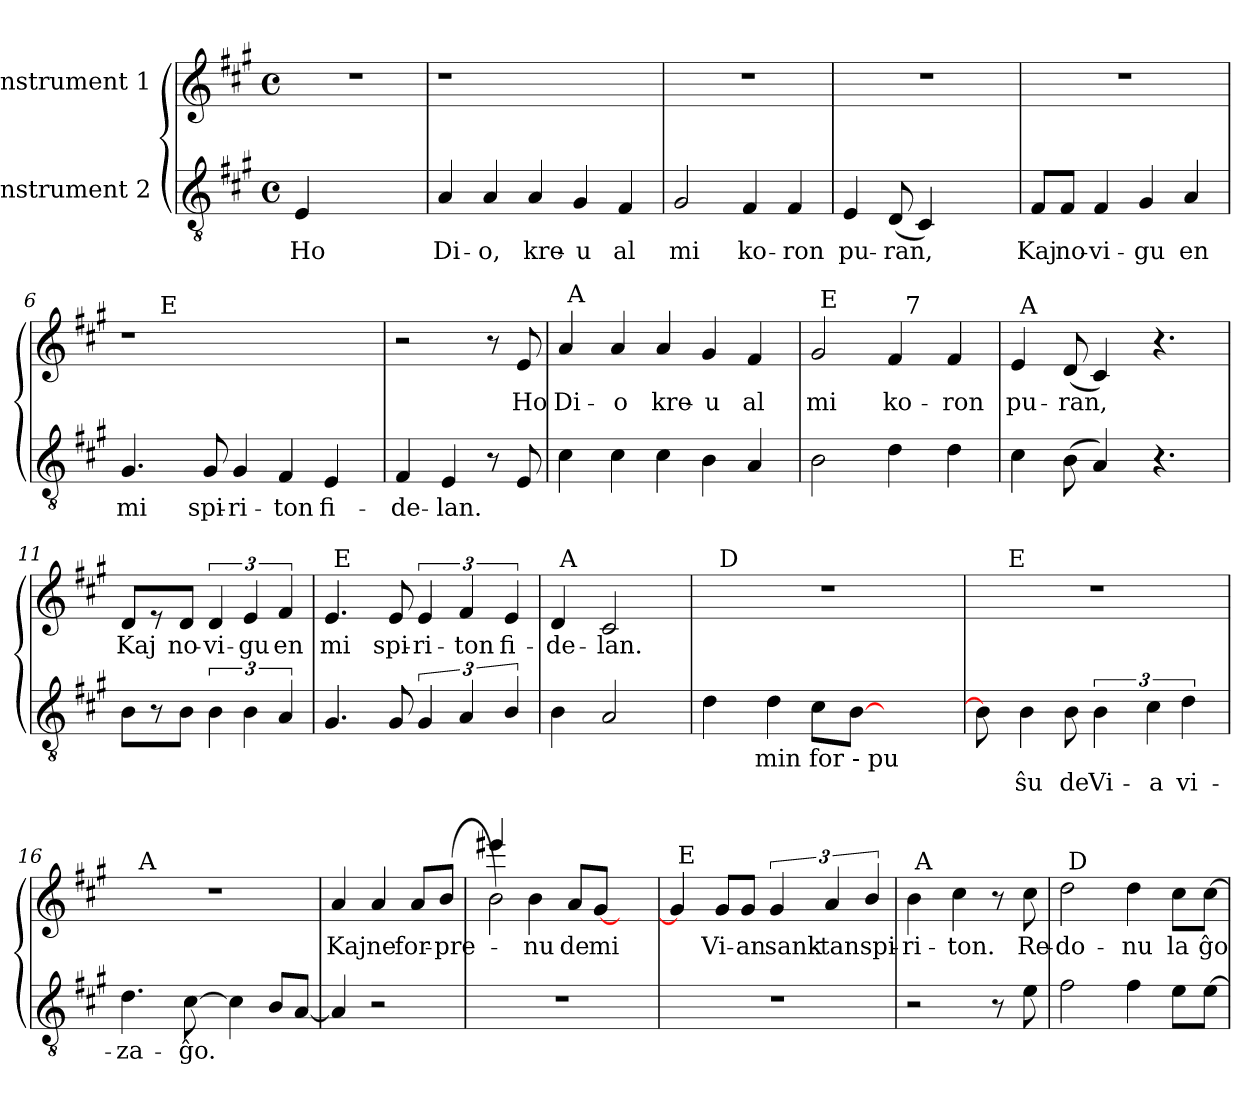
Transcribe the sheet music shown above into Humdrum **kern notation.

**kern	**text	**kern	**text
*part2	*part2	*part1	*part1
*staff2	*staff2	*staff1	*staff1
*I"Instrument 2	*	*I"Instrument 1	*
!!LO:PB:g=z
*stria5	*	*stria5	*
*clefGv2	*	*clefG2	*
*k[f#c#g#]	*	*k[f#c#g#]	*
*A:	*	*A:	*
*M4/4	*	*M4/4	*
*met(c)	*	*met(c)	*
=1	=1	=1	=1
!	!LO:LY:b:cj	!	!
4E/	Ho	1r	.
2.ryy	.	.	.
=2	=2	=2	=2
!	!LO:LY:b:cj	!LO:N:vis=1	!
4A/	Di-	1r	.
!	!LO:LY:b:cj	!	!
4A/	-o,	.	.
!	!LO:LY:b:cj	!	!
4A/	kre-	.	.
!	!LO:LY:b:cj	!	!
4G#>/	-u	.	.
!	!LO:LY:b:cj	!	!
4F#/	al	4ryy	.
=3	=3	=3	=3
!	!LO:LY:b:cj	!	!
2G#/	mi	1r	.
!	!LO:LY:b:cj	!	!
4F#/	ko-	.	.
!	!LO:LY:b:cj	!	!
4F#/	-ron	.	.
=4	=4	=4	=4
!	!LO:LY:b:cj	!LO:N:vis=1	!
4E/	pu-	1r	.
!	!LO:LY:b:cj	!	!
(<8D/	-ran,	.	.
4C#/)	.	.	.
4.ryy	.	.	.
=5	=5	=5	=5
!	!LO:LY:b:cj	!	!
8F#/L	Kaj	1r	.
!	!LO:LY:b:cj	!	!
8F#/J	no-	.	.
!	!LO:LY:b:cj	!	!
4F#/	-vi-	.	.
!	!LO:LY:b:cj	!	!
4G#>/	-gu	.	.
!	!LO:LY:b:cj	!	!
4A/	en	.	.
!!LO:LB:g=z
=6	=6	=6	=6
!	!LO:LY:b:cj	!LO:N:vis=1	!
*	*	*^	*
4.G#/	mi	1r	8ryy	.
.	.	.	64ryy	.
!	!	!	!LO:TX:a:t=E	!
.	.	.	1ryy	.
!	!LO:LY:b:cj	!	!	!
8G#/	spi-	.	.	.
!	!LO:LY:b:cj	!	!	!
4G#/	-ri-	.	.	.
!	!LO:LY:b:cj	!	!	!
4F#>/	-ton	.	.	.
!	!LO:LY:b:cj	!	!	!
4E/	fi-	4ryy	.	.
.	.	.	16..ryy	.
=7	=7	=7	=7	=7
!	!	!LO:TX:a:t=A	!	!
!	!LO:LY:b:cj	!	!	!
*	*	*v	*v	*
4F#/	-de-	2r	.
!	!LO:LY:b:cj	!	!
4E/	-lan.	.	.
8r	.	8r	.
!	!	!	!LO:LY:b:cj
8E/	.	8e/	Ho
=8	=8	=8	=8
!	!	!	!LO:LY:b:cj
*	*	*^	*
4c#\	.	4a/	64ryy	Di-
!	!	!	!LO:TX:a:t=A	!
.	.	.	1ryy	.
!	!	!	!	!LO:LY:b:cj
4c#\	.	4a/	.	-o
!	!	!	!	!LO:LY:b:cj
4c#\	.	4a/	.	kre-
!	!	!	!	!LO:LY:b:cj
4B>\	.	4g#>/	.	-u
!	!	!	!	!LO:LY:b:cj
4A/	.	4f#/	.	al
.	.	.	8...ryy	.
=9	=9	=9	=9	=9
!	!	!	!	!LO:LY:b:cj
*	*	*	*^	*
2B\	.	2g#/	64ryy	2ryy	mi
!	!	!	!LO:TX:a:t=E	!	!
.	.	.	2ryy	.	.
!	!	!	!	!	!LO:LY:b:cj
4d\	.	4f#/	.	32ryy	ko-
.	.	.	4ryy	.	.
!	!	!	!	!LO:TX:a:t=7	!
.	.	.	.	4...ryy	.
!	!	!	!	!	!LO:LY:b:cj
4d\	.	4f#/	.	.	-ron
.	.	.	8...ryy	.	.
=10	=10	=10	=10	=10	=10
!	!	!	!	!	!LO:LY:b:cj
*	*	*	*v	*v	*
4c#\	.	4e/	64ryy	pu-
!	!	!	!LO:TX:a:t=A	!
.	.	.	2ryy	.
!	!	!	!	!LO:LY:b:cj
(>8B\	.	(<8d/	.	-ran,
4A/)	.	4c#/)	.	.
.	.	.	4ryy	.
4.r	.	4.r	.	.
.	.	.	8...ryy	.
!!LO:LB:g=z
=11	=11	=11	=11	=11
!	!	!LO:TX:a:t=D6	!	!
!	!	!	!	!LO:LY:b:cj
*	*	*v	*v	*
8B\L	.	8d/L	Kaj
8r	.	8r	.
!	!	!	!LO:LY:b:cj
8B\J	.	8d/J	no-
!	!	!	!LO:LY:b:cj
6B\	.	6d/	-vi-
!	!	!	!LO:LY:b:cj
6B\	.	6e/	-gu
!	!	!	!LO:LY:b:cj
6A/	.	6f#/	en
=12	=12	=12	=12
!	!	!	!LO:LY:b:cj
*	*	*^	*
4.G#/	.	4.e/	64ryy	mi
!	!	!	!LO:TX:a:t=E	!
.	.	.	2ryy	.
!	!	!	!	!LO:LY:b:cj
8G#/	.	8e/	.	spi-
!	!	!	!	!LO:LY:b:cj
6G#/	.	6e/	.	-ri-
.	.	.	4ryy	.
!	!	!	!	!LO:LY:b:cj
6A/	.	6f#/	.	-ton
.	.	.	8...ryy	.
!	!	!	!	!LO:LY:b:cj
6B/	.	6e/	.	fi-
=13	=13	=13	=13	=13
!	!	!	!	!LO:LY:b:cj
4B\	.	4d/	64ryy	-de-
!	!	!	!LO:TX:a:t=A	!
.	.	.	2ryy	.
!	!	!	!	!LO:LY:b:cj
2A/	.	2c#/	.	-lan.
.	.	.	8...ryy	.
=14	=14	=14	=14	=14
!LO:TX:b:t=Ne	!	!	!	!
!	!	!LO:N:vis=1	!	!
*^	*	*	*	*
4d\	8..ryy	.	1r	32.ryy	.
!	!	!	!	!LO:TX:a:t=D	!
.	.	.	.	2ryy	.
!	!LO:TX:b:t=min for - pu	!	!	!	!
.	2ryy	.	.	.	.
4d\	.	.	.	.	.
8c#\L	.	.	.	.	.
.	.	.	.	4ryy	.
[<8B\J	.	.	.	.	.
.	4ryy	.	.	.	.
4ryy	.	.	.	.	.
.	.	.	.	8ryy	.
.	.	.	.	16ryy	.
.	32ryy	.	.	.	.
.	.	.	.	64ryy	.
!!LO:LB:g=z	!!
=15	=15	=15	=15	=15	=15
8B\]	32ryy	.	1r	16.ryy	.
.	2ryy	.	.	.	.
!	!	!	!	!LO:TX:a:t=E	!
.	.	.	.	2ryy	.
!	!	!LO:LY:b:cj	!	!	!
4B\	.	ŝu	.	.	.
!	!	!LO:LY:b:cj	!	!	!
8B\	.	de	.	.	.
!	!	!LO:LY:b:cj	!	!	!
6B\	.	Vi-	.	.	.
.	4...ryy	.	.	.	.
.	.	.	.	4ryy	.
!	!	!LO:LY:b:cj	!	!	!
6c#\	.	-a	.	.	.
!	!	!LO:LY:b:cj	!	!	!
6d\	.	vi-	.	.	.
.	.	.	.	8ryy	.
.	.	.	.	32ryy	.
=16	=16	=16	=16	=16	=16
!	!	!LO:LY:b:cj	!	!	!
*v	*v	*	*	*	*
4.d\	-za-	1r	16ryy	.
!	!	!	!LO:TX:a:t=A	!
.	.	.	2...ryy	.
!	!LO:LY:b:cj	!	!	!
[>8c#\	-ĝo.	.	.	.
4c#\]	.	.	.	.
8B/L	.	.	.	.
[<8A/J	.	.	.	.
=17	=17	=17	=17	=17
!	!	!LO:TX:a:t=F#m	!	!
!	!	!	!	!LO:LY:b:cj
*	*	*v	*v	*
4A/]	.	4a/	Kaj
!	!	!	!LO:LY:b:cj
2r	.	4a/	ne
!	!	!	!LO:LY:b:cj
.	.	8a/L	for-
!	!	!	!LO:LY:b:cj
.	.	(>8b/J	-pre-
=18	=18	=18	=18
!	!	!LO:TX:a:t=B m	!
!LO:N:vis=1	!	!	!
*	*	*^	*
1r	.	4eee#X/	2b\)	.
!	!	!	!	!LO:LY:b:cj
.	.	4b\	.	-nu
!	!	!	!	!LO:LY:b:cj
.	.	8a/L	4ryy	de
!	!	!	!	!LO:LY:b:cj
.	.	[>8g#/J	.	mi
.	.	4ryy	4ryy	.
!!LO:LB:g=z	!!
=19	=19	=19	=19	=19
1r	.	4g#/]	64ryy	.
!	!	!	!LO:TX:a:t=E	!
.	.	.	2ryy	.
!	!	!	!	!LO:LY:b:cj
.	.	8g#/L	.	Vi-
!	!	!	!	!LO:LY:b:cj
.	.	8g#/J	.	-an
!	!	!	!	!LO:LY:b:cj
.	.	6g#/	.	sank-
.	.	.	4ryy	.
!	!	!	!	!LO:LY:b:cj
.	.	6a/	.	-tan
.	.	.	8...ryy	.
!	!	!	!	!LO:LY:b:cj
.	.	6b/	.	spi-
=20	=20	=20	=20	=20
!	!	!	!	!LO:LY:b:cj
2r	.	4b\	64ryy	-ri-
!	!	!	!LO:TX:a:t=A	!
.	.	.	2ryy	.
!	!	!	!	!LO:LY:b:cj
.	.	4cc#\	.	-ton.
8r	.	8r	.	.
.	.	.	8...ryy	.
!	!	!	!	!LO:LY:b:cj
8e\	.	8cc#\	.	Re-
=21	=21	=21	=21	=21
!	!	!	!	!LO:LY:b:cj
2f#\	.	2dd\	64ryy	-do-
!	!	!	!LO:TX:a:t=D	!
.	.	.	2ryy	.
!	!	!	!	!LO:LY:b:cj
4f#\	.	4dd\	.	-nu
.	.	.	4ryy	.
!	!	!	!	!LO:LY:b:cj
8e\L	.	8cc#\L	.	la
.	.	.	8...ryy	.
!	!	!	!	!LO:LY:b:cj
[>8e\J	.	[>8cc#\J	.	ĝo-
*	*	*v	*v	*
=	=	=	=
*-	*-	*-	*-
